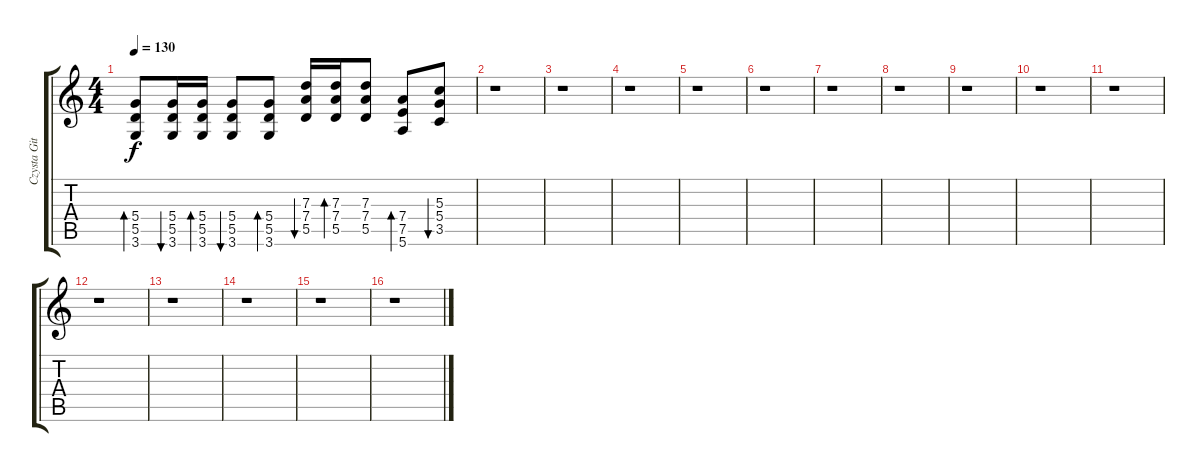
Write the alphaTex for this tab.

\track ("Czysta Gitara 1" "Czysta Git") {instrument electricguitarclean}
\staff {score tabs}
\tuning (E4 B3 G3 D3 A2 E2) {hide}
\ts (4 4)
\tempo 130
\clef g2
\ks c
(5.4 5.5 3.6).8{bd 240 dy f} (5.4 5.5 3.6).16{bu 240} (5.4 5.5 3.6).16{bd 240} (5.4 5.5 3.6).8{bu 240} (5.4 5.5 3.6).8{bd 240} (7.3 7.4 5.5).16{bu 240} (7.3 7.4 5.5).16{bd 240} (7.3 7.4 5.5).8 (7.4 7.5 5.6).8{bd 240} (5.3 5.4 3.5).8{bu 240} |
r.1 |
r.1 |
r.1 |
r.1 |
r.1 |
r.1 |
r.1 |
r.1 |
r.1 |
r.1 |
r.1 |
r.1 |
r.1 |
r.1 |
r.1
